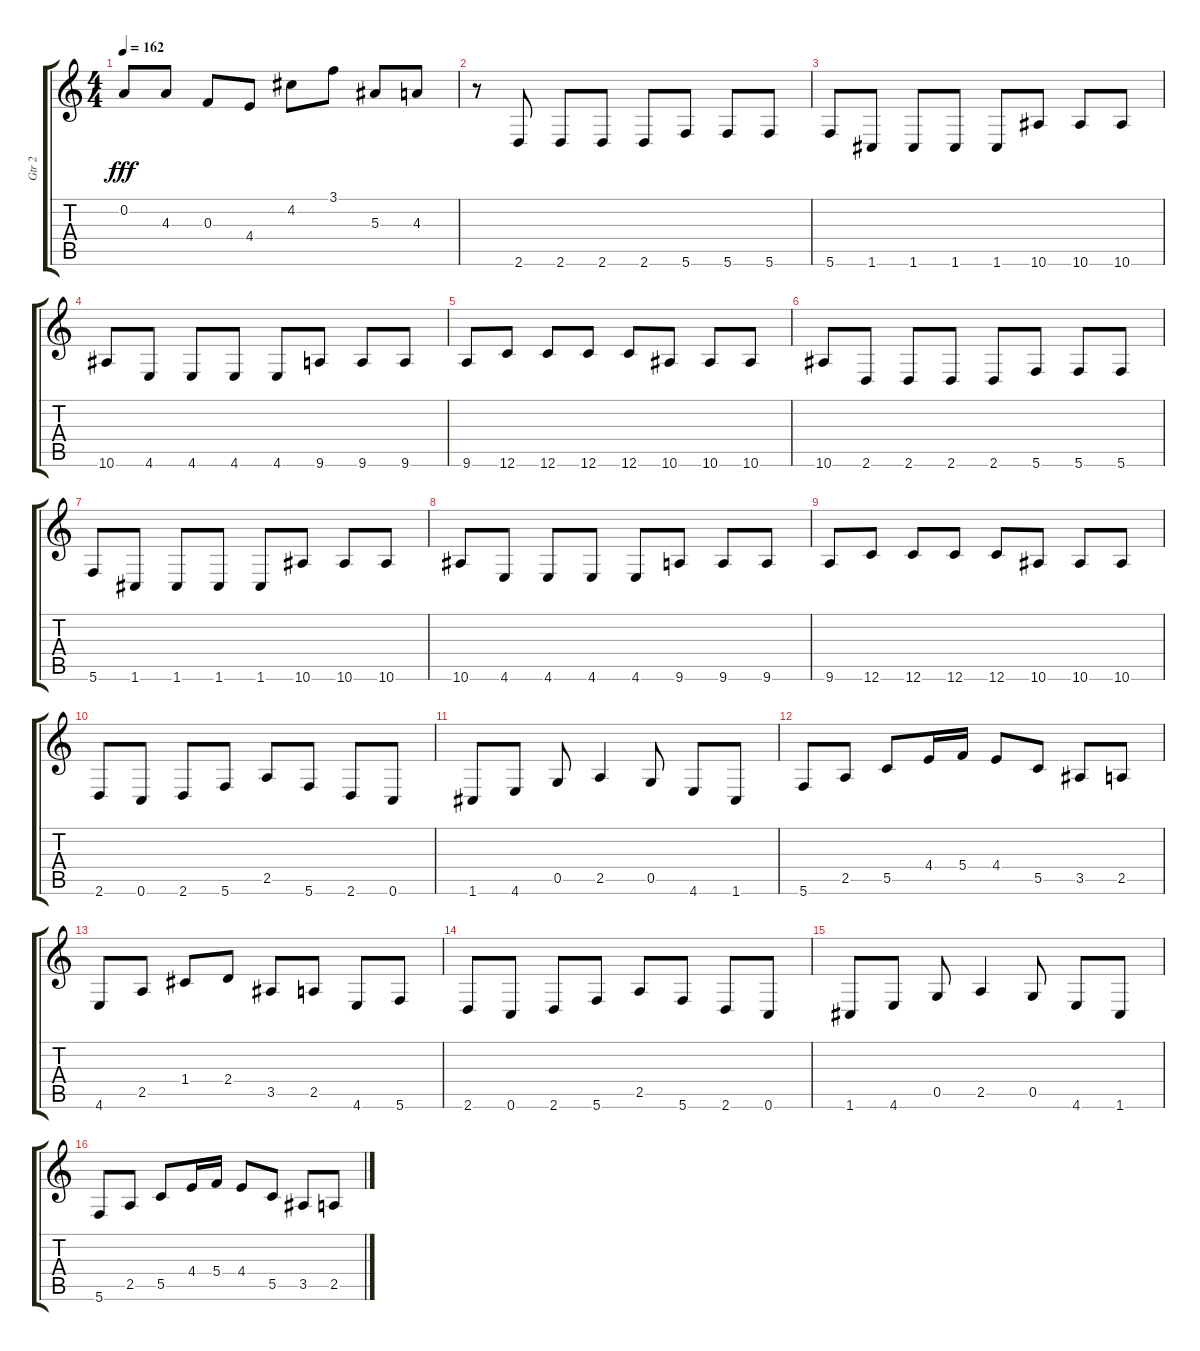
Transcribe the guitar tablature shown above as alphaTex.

\track ("Gtr 2" "Gtr 2") {instrument overdrivenguitar}
\staff {score tabs}
\tuning (D4 A3 F3 C3 G2 C2) {hide}
\ts (4 4)
\tempo 162
\clef g2
\ks c
0.2.8{dy fff} 4.3.8 0.3.8 4.4.8 4.2.8 3.1.8 5.3.8 4.3.8 |
r.8 2.6.8 2.6.8 2.6.8 2.6.8 5.6.8 5.6.8 5.6.8 |
5.6.8 1.6.8 1.6.8 1.6.8 1.6.8 10.6.8 10.6.8 10.6.8 |
10.6.8 4.6.8 4.6.8 4.6.8 4.6.8 9.6.8 9.6.8 9.6.8 |
9.6.8 12.6.8 12.6.8 12.6.8 12.6.8 10.6.8 10.6.8 10.6.8 |
10.6.8 2.6.8 2.6.8 2.6.8 2.6.8 5.6.8 5.6.8 5.6.8 |
5.6.8 1.6.8 1.6.8 1.6.8 1.6.8 10.6.8 10.6.8 10.6.8 |
10.6.8 4.6.8 4.6.8 4.6.8 4.6.8 9.6.8 9.6.8 9.6.8 |
9.6.8 12.6.8 12.6.8 12.6.8 12.6.8 10.6.8 10.6.8 10.6.8 |
2.6.8 0.6.8 2.6.8 5.6.8 2.5.8 5.6.8 2.6.8 0.6.8 |
1.6.8 4.6.8 0.5.8 2.5.4 0.5.8 4.6.8 1.6.8 |
5.6.8 2.5.8 5.5.8 4.4.16 5.4.16 4.4.8 5.5.8 3.5.8 2.5.8 |
4.6.8 2.5.8 1.4.8 2.4.8 3.5.8 2.5.8 4.6.8 5.6.8 |
2.6.8 0.6.8 2.6.8 5.6.8 2.5.8 5.6.8 2.6.8 0.6.8 |
1.6.8 4.6.8 0.5.8 2.5.4 0.5.8 4.6.8 1.6.8 |
5.6.8 2.5.8 5.5.8 4.4.16 5.4.16 4.4.8 5.5.8 3.5.8 2.5.8
